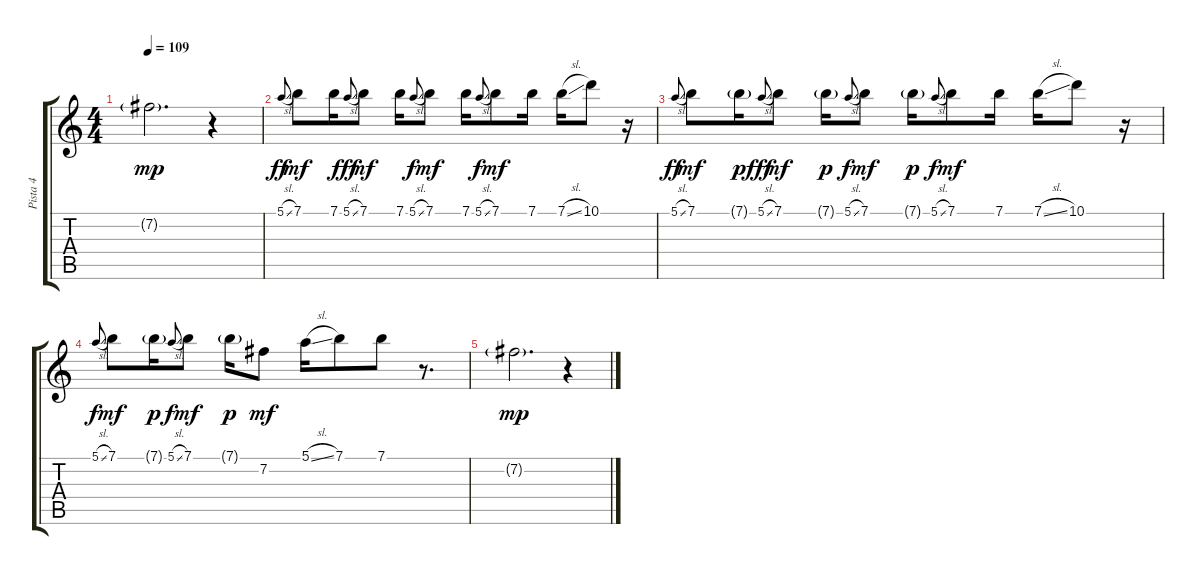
\track ("Pista 4" "Pista 4") {instrument electricguitarjazz}
\staff {score tabs}
\tuning (E4 B3 G3 D3 A2 E2) {hide}
\ts (4 4)
\tempo 109
\clef g2
\ks c
7.2{g}.2{d dy mp} r.4 |
5.1{sl}.8{gr onbeat dy ff} 7.1.8{dy mf} 7.1.16 5.1{sl}.8{gr onbeat dy fff} 7.1.8{dy mf} 7.1.16 5.1{sl}.8{gr onbeat dy f} 7.1.8{dy mf} 7.1.16 5.1{sl}.8{gr onbeat dy f} 7.1.8{dy mf} 7.1.16 7.1{sl}.16 10.1.8 r.16 |
5.1{sl}.8{gr onbeat dy ff} 7.1.8{dy mf} 7.1{g}.16{dy p} 5.1{sl}.8{gr onbeat dy fff} 7.1.8{dy mf} 7.1{g}.16{dy p} 5.1{sl}.8{gr onbeat dy f} 7.1.8{dy mf} 7.1{g}.16{dy p} 5.1{sl}.8{gr onbeat dy f} 7.1.8{dy mf} 7.1.16 7.1{sl}.16 10.1.8 r.16 |
5.1{sl}.8{gr onbeat dy f} 7.1.8{dy mf} 7.1{g}.16{dy p} 5.1{sl}.8{gr onbeat dy f} 7.1.8{dy mf} 7.1{g}.16{dy p} 7.2.8{dy mf} 5.1{sl}.16 7.1.8 7.1.8 r.8{d} |
7.2{g}.2{d dy mp} r.4
